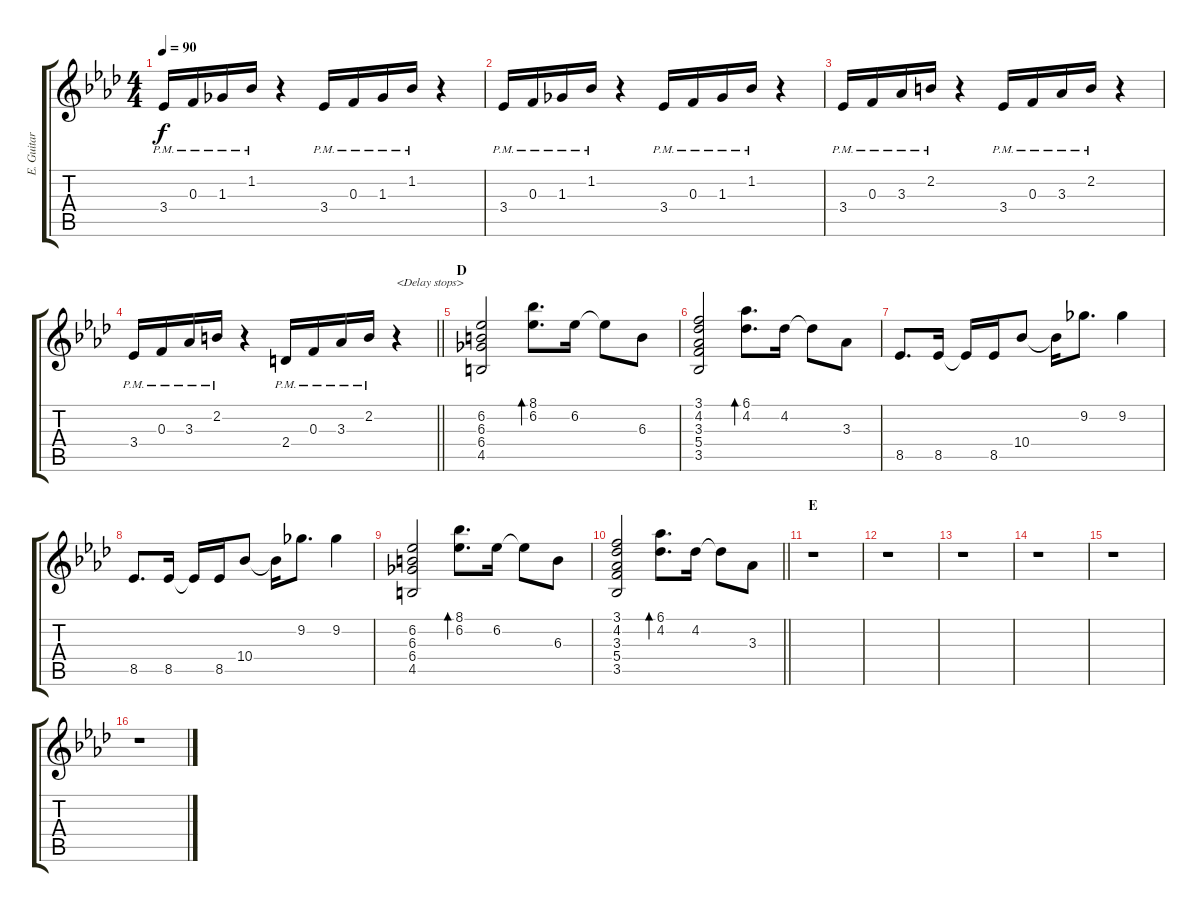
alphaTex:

\track ("E. Guitar I" "E. Guitar ") {instrument overdrivenguitar}
\staff {score tabs}
\tuning (D4 A3 F3 C3 G2 C2) {hide}
\ts (4 4)
\tempo 90
\clef g2
\ks ab
3.4{pm}.16{dy f} 0.3{pm}.16 1.3{pm}.16 1.2{pm}.16 r.4 3.4{pm}.16 0.3{pm}.16 1.3{pm}.16 1.2{pm}.16 r.4 |
3.4{pm}.16 0.3{pm}.16 1.3{pm}.16 1.2{pm}.16 r.4 3.4{pm}.16 0.3{pm}.16 1.3{pm}.16 1.2{pm}.16 r.4 |
3.4{pm}.16 0.3{pm}.16 3.3{pm}.16 2.2{pm}.16 r.4 3.4{pm}.16 0.3{pm}.16 3.3{pm}.16 2.2{pm}.16 r.4 |
\barLineRight lightlight
3.4{pm}.16 0.3{pm}.16 3.3{pm}.16 2.2{pm}.16 r.4 2.4{pm}.16 0.3{pm}.16 3.3{pm}.16 2.2{pm}.16 r.4{txt "<Delay stops>"} |
\section ("" "D")
(6.2 6.3 6.4 4.5).2 (8.1 6.2).8{d bd 120} 6.2.16 6.2{t}.8 6.3.8 |
(3.1 4.2 3.3 5.4 3.5).2 (6.1 4.2).8{d bd 120} 4.2.16 4.2{t}.8 3.3.8 |
8.5.8{d} 8.5.16 8.5{t}.16 8.5.16 10.4.8 10.4{t}.16 9.2.8{d} 9.2.4 |
8.5.8{d} 8.5.16 8.5{t}.16 8.5.16 10.4.8 10.4{t}.16 9.2.8{d} 9.2.4 |
(6.2 6.3 6.4 4.5).2 (8.1 6.2).8{d bd 120} 6.2.16 6.2{t}.8 6.3.8 |
\barLineRight lightlight
(3.1 4.2 3.3 5.4 3.5).2 (6.1 4.2).8{d bd 120} 4.2.16 4.2{t}.8 3.3.8 |
\section ("" "E")
r.1 |
r.1 |
r.1 |
r.1 |
r.1 |
r.1
